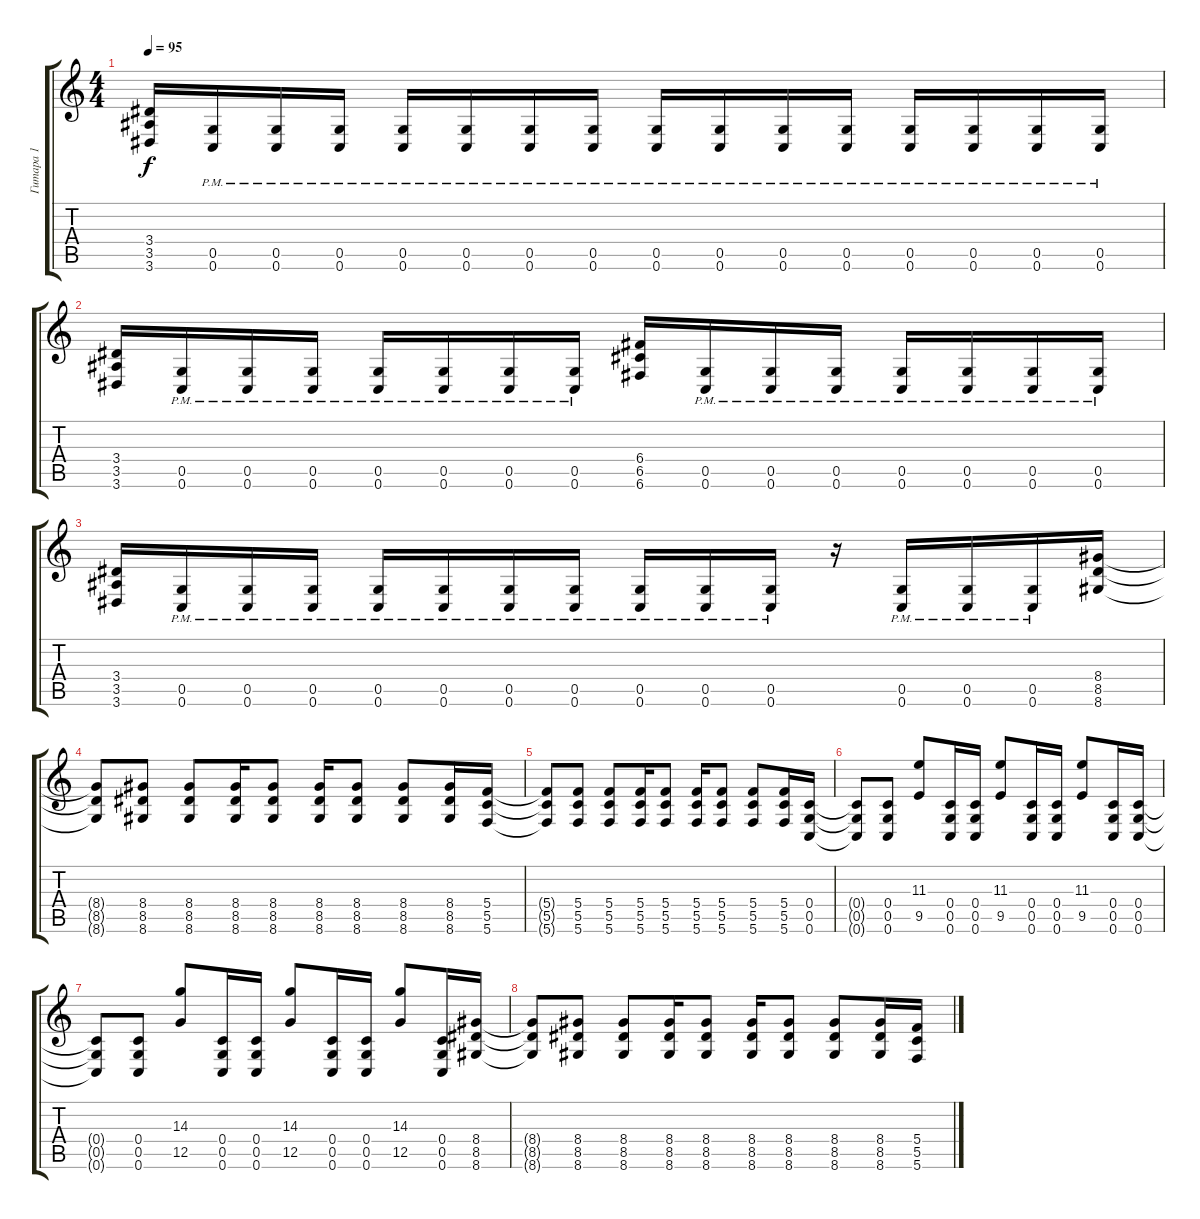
\track ("Гитара 1" "Гитара 1") {instrument distortionguitar}
\staff {score tabs}
\tuning (D4 A3 F3 C3 G2 C2) {hide}
\ts (4 4)
\tempo 95
\clef g2
\ks c
(3.4 3.5 3.6).16{dy f} (0.5{pm} 0.6{pm}).16 (0.5{pm} 0.6{pm}).16 (0.5{pm} 0.6{pm}).16 (0.5{pm} 0.6{pm}).16 (0.5{pm} 0.6{pm}).16 (0.5{pm} 0.6{pm}).16 (0.5{pm} 0.6{pm}).16 (0.5{pm} 0.6{pm}).16 (0.5{pm} 0.6{pm}).16 (0.5{pm} 0.6{pm}).16 (0.5{pm} 0.6{pm}).16 (0.5{pm} 0.6{pm}).16 (0.5{pm} 0.6{pm}).16 (0.5{pm} 0.6{pm}).16 (0.5{pm} 0.6{pm}).16 |
(3.4 3.5 3.6).16 (0.5{pm} 0.6{pm}).16 (0.5{pm} 0.6{pm}).16 (0.5{pm} 0.6{pm}).16 (0.5{pm} 0.6{pm}).16 (0.5{pm} 0.6{pm}).16 (0.5{pm} 0.6{pm}).16 (0.5{pm} 0.6{pm}).16 (6.4 6.5 6.6).16 (0.5{pm} 0.6{pm}).16 (0.5{pm} 0.6{pm}).16 (0.5{pm} 0.6{pm}).16 (0.5{pm} 0.6{pm}).16 (0.5{pm} 0.6{pm}).16 (0.5{pm} 0.6{pm}).16 (0.5{pm} 0.6{pm}).16 |
(3.4 3.5 3.6).16 (0.5{pm} 0.6{pm}).16 (0.5{pm} 0.6{pm}).16 (0.5{pm} 0.6{pm}).16 (0.5{pm} 0.6{pm}).16 (0.5{pm} 0.6{pm}).16 (0.5{pm} 0.6{pm}).16 (0.5{pm} 0.6{pm}).16 (0.5{pm} 0.6{pm}).16 (0.5{pm} 0.6{pm}).16 (0.5{pm} 0.6{pm}).16 r.16 (0.5{pm} 0.6{pm}).16 (0.5{pm} 0.6{pm}).16 (0.5{pm} 0.6{pm}).16 (8.4 8.5 8.6).16 |
(8.4{t} 8.5{t} 8.6{t}).8 (8.4 8.5 8.6).8 (8.4 8.5 8.6).8 (8.4 8.5 8.6).16 (8.4 8.5 8.6).8 (8.4 8.5 8.6).16 (8.4 8.5 8.6).8 (8.4 8.5 8.6).8 (8.4 8.5 8.6).16 (5.4 5.5 5.6).16 |
(5.4{t} 5.5{t} 5.6{t}).8 (5.4 5.5 5.6).8 (5.4 5.5 5.6).8 (5.4 5.5 5.6).16 (5.4 5.5 5.6).8 (5.4 5.5 5.6).16 (5.4 5.5 5.6).8 (5.4 5.5 5.6).8 (5.4 5.5 5.6).16 (0.4 0.5 0.6).16 |
(0.4{t} 0.5{t} 0.6{t}).8 (0.4 0.5 0.6).8 (11.3 9.5).8 (0.4 0.5 0.6).16 (0.4 0.5 0.6).16 (11.3 9.5).8 (0.4 0.5 0.6).16 (0.4 0.5 0.6).16 (11.3 9.5).8 (0.4 0.5 0.6).16 (0.4 0.5 0.6).16 |
(0.4{t} 0.5{t} 0.6{t}).8 (0.4 0.5 0.6).8 (14.3 12.5).8 (0.4 0.5 0.6).16 (0.4 0.5 0.6).16 (14.3 12.5).8 (0.4 0.5 0.6).16 (0.4 0.5 0.6).16 (14.3 12.5).8 (0.4 0.5 0.6).16 (8.4 8.5 8.6).16 |
(8.4{t} 8.5{t} 8.6{t}).8 (8.4 8.5 8.6).8 (8.4 8.5 8.6).8 (8.4 8.5 8.6).16 (8.4 8.5 8.6).8 (8.4 8.5 8.6).16 (8.4 8.5 8.6).8 (8.4 8.5 8.6).8 (8.4 8.5 8.6).16 (5.4 5.5 5.6).16
